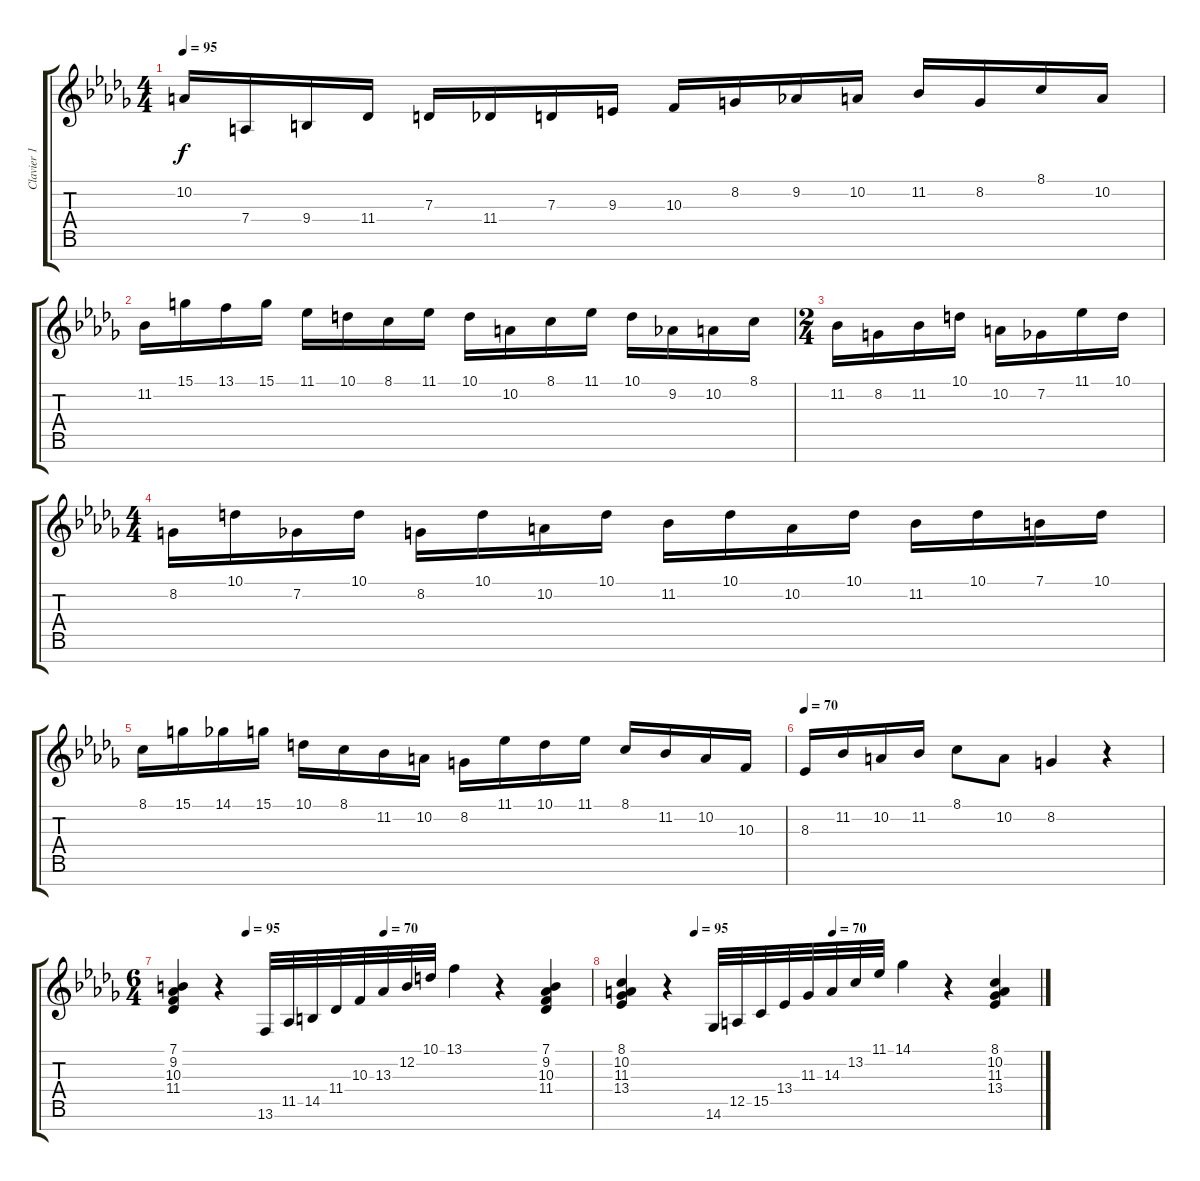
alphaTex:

\track ("Clavier 1" "Clavier 1") {instrument churchorgan}
\staff {score tabs}
\tuning (E4 B3 G3 D3 A2 E2 B1) {hide}
\ts (4 4)
\tempo 95
\clef g2
\ks db
10.2.16{dy f} 7.4.16 9.4.16 11.4.16 7.3.16 11.4.16 7.3.16 9.3.16 10.3.16 8.2.16 9.2.16 10.2.16 11.2.16 8.2.16 8.1.16 10.2.16 |
11.2.16 15.1.16 13.1.16 15.1.16 11.1.16 10.1.16 8.1.16 11.1.16 10.1.16 10.2.16 8.1.16 11.1.16 10.1.16 9.2.16 10.2.16 8.1.16 |
\ts (2 4)
11.2.16 8.2.16 11.2.16 10.1.16 10.2.16 7.2.16 11.1.16 10.1.16 |
\ts (4 4)
8.2.16 10.1.16 7.2.16 10.1.16 8.2.16 10.1.16 10.2.16 10.1.16 11.2.16 10.1.16 10.2.16 10.1.16 11.2.16 10.1.16 7.1.16 10.1.16 |
8.1.16 15.1.16 14.1.16 15.1.16 10.1.16 8.1.16 11.2.16 10.2.16 8.2.16 11.1.16 10.1.16 11.1.16 8.1.16 11.2.16 10.2.16 10.3.16 |
\tempo 70
8.3.16 11.2.16 10.2.16 11.2.16 8.1.8 10.2.8 8.2.4 r.4 |
\ts (6 4)
\tempo (95 0.16666666666666666)
\tempo (70 0.5)
(7.1 9.2 10.3 11.4).4 r.4 13.6.32 11.5.32 14.5.32 11.4.32 10.3.32 13.3.32 12.2.32 10.1.32 13.1.4 r.4 (7.1 9.2 10.3 11.4).4 |
\tempo (95 0.16666666666666666)
\tempo (70 0.5)
(8.1 10.2 11.3 13.4).4 r.4 14.6.32 12.5.32 15.5.32 13.4.32 11.3.32 14.3.32 13.2.32 11.1.32 14.1.4 r.4 (8.1 10.2 11.3 13.4).4
